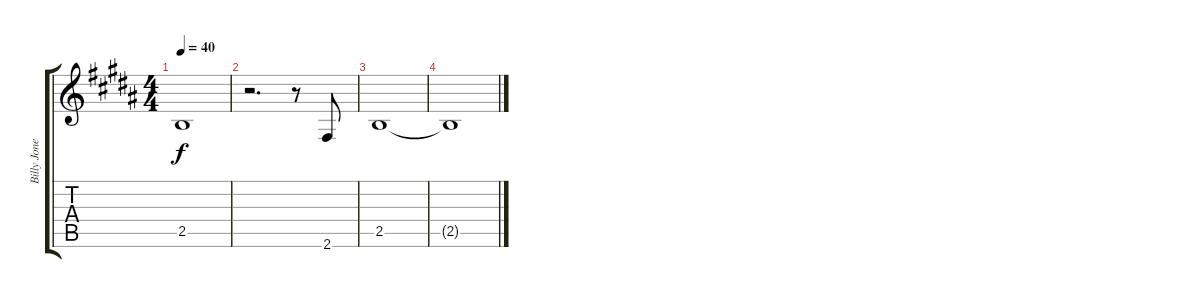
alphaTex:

\track ("Billy Jones Guitar" "Billy Jone") {instrument overdrivenguitar}
\staff {score tabs}
\tuning (E4 B3 G3 D3 A2 E2) {hide}
\ts (4 4)
\tempo 40
\clef g2
\ks g#minor
2.5.1{dy f} |
r.2{d} r.8 2.6.8{volume 13 balance 8 instrument electricguitarclean} |
2.5.1 |
2.5{t}.1
